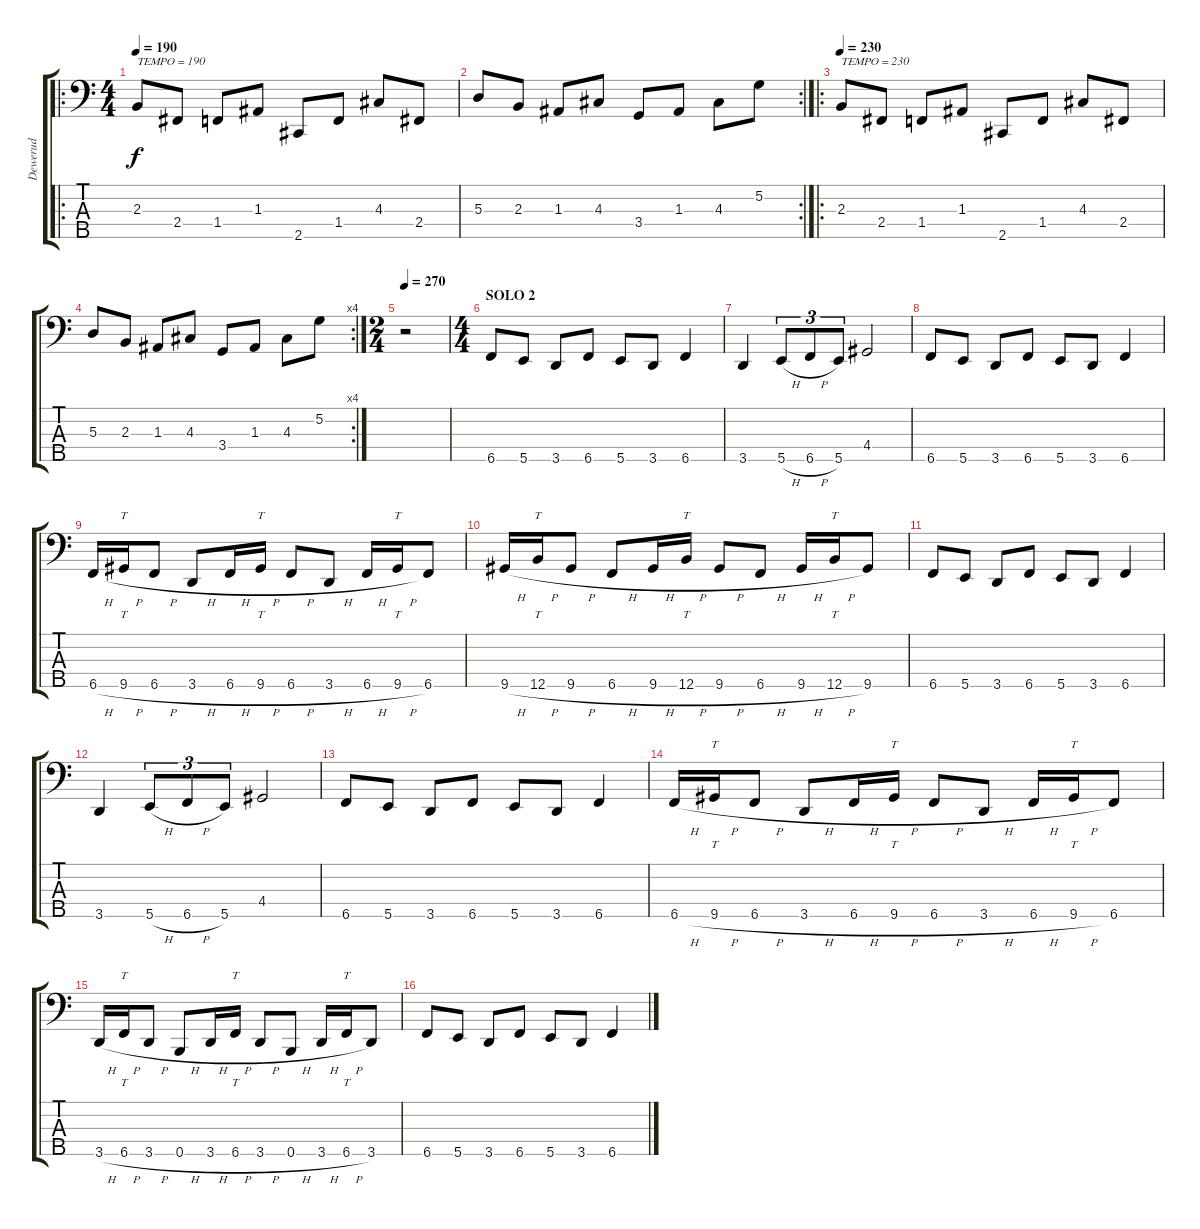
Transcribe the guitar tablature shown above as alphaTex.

\track ("Dewerud" "Dewerud") {instrument electricbasspick}
\staff {score tabs}
\tuning (G2 D2 A1 E1 B0) {hide}
\ro
\ts (4 4)
\tempo 190
\clef f4
\ks c
2.3.8{txt "TEMPO = 190" dy f} 2.4.8 1.4.8 1.3.8 2.5.8 1.4.8 4.3.8 2.4.8 |
\rc 2
5.3.8 2.3.8 1.3.8 4.3.8 3.4.8 1.3.8 4.3.8 5.2.8 |
\ro
\tempo 230
2.3.8{txt "TEMPO = 230"} 2.4.8 1.4.8 1.3.8 2.5.8 1.4.8 4.3.8 2.4.8 |
\rc 4
5.3.8 2.3.8 1.3.8 4.3.8 3.4.8 1.3.8 4.3.8 5.2.8 |
\ts (2 4)
\tempo 270
r.2 |
\ts (4 4)
\section ("" "SOLO 2")
6.5.8 5.5.8 3.5.8 6.5.8 5.5.8 3.5.8 6.5.4 |
3.5.4 5.5{h}.8{tu (3 2)} 6.5{h}.8{tu (3 2)} 5.5.8{tu (3 2)} 4.4.2 |
6.5.8 5.5.8 3.5.8 6.5.8 5.5.8 3.5.8 6.5.4 |
6.5{h}.16 9.5{h}.16{tt} 6.5{h}.8 3.5{h}.8 6.5{h}.16 9.5{h}.16{tt} 6.5{h}.8 3.5{h}.8 6.5{h}.16 9.5{h}.16{tt} 6.5.8 |
9.5{h}.16 12.5{h}.16{tt} 9.5{h}.8 6.5{h}.8 9.5{h}.16 12.5{h}.16{tt} 9.5{h}.8 6.5{h}.8 9.5{h}.16 12.5{h}.16{tt} 9.5.8 |
6.5.8 5.5.8 3.5.8 6.5.8 5.5.8 3.5.8 6.5.4 |
3.5.4 5.5{h}.8{tu (3 2)} 6.5{h}.8{tu (3 2)} 5.5.8{tu (3 2)} 4.4.2 |
6.5.8 5.5.8 3.5.8 6.5.8 5.5.8 3.5.8 6.5.4 |
6.5{h}.16 9.5{h}.16{tt} 6.5{h}.8 3.5{h}.8 6.5{h}.16 9.5{h}.16{tt} 6.5{h}.8 3.5{h}.8 6.5{h}.16 9.5{h}.16{tt} 6.5.8 |
3.5{h}.16 6.5{h}.16{tt} 3.5{h}.8 0.5{h}.8 3.5{h}.16 6.5{h}.16{tt} 3.5{h}.8 0.5{h}.8 3.5{h}.16 6.5{h}.16{tt} 3.5.8 |
6.5.8 5.5.8 3.5.8 6.5.8 5.5.8 3.5.8 6.5.4
